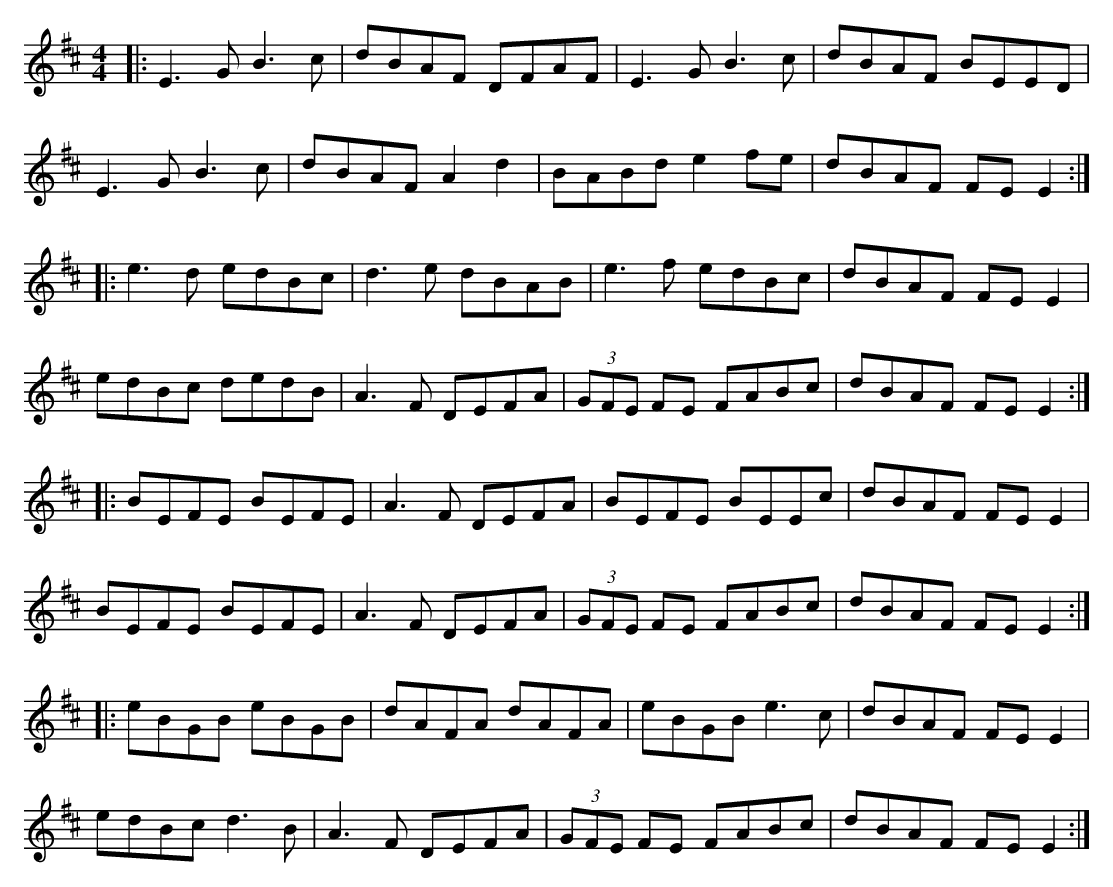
X:1
M:4/4
K:Edor
|:E3G B3c|dBAF DFAF|E3G B3c|dBAF BEED|
E3G B3c|dBAF A2 d2|BABd e2 fe|dBAF FE E2:|
|:e3d edBc|d3e dBAB|e3f edBc|dBAF FE E2|
edBc dedB|A3F DEFA|(3GFE FE FABc|dBAF FE E2:|
|:BEFE BEFE|A3F DEFA|BEFE BEEc|dBAF FE E2|
BEFE BEFE|A3F DEFA|(3GFE FE FABc|dBAF FE E2:|
|:eBGB eBGB|dAFA dAFA|eBGB e3c|dBAF FE E2|
edBc d3B|A3F DEFA|(3GFE FE FABc|dBAF FE E2:|
